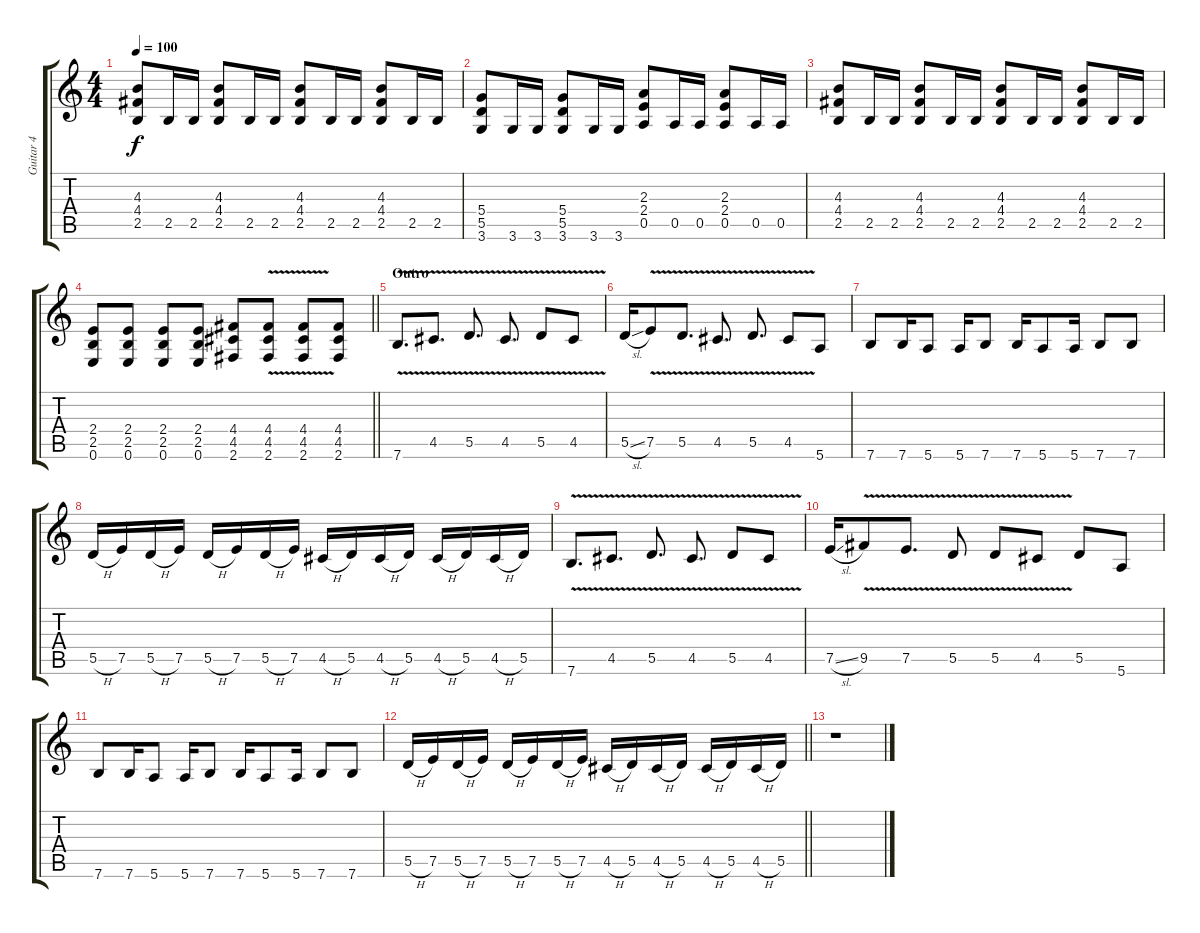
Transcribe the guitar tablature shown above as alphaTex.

\track ("Guitar 4" "Guitar 4") {instrument distortionguitar}
\staff {score tabs}
\tuning (E4 B3 G3 D3 A2 E2) {hide}
\ts (4 4)
\tempo 100
\clef g2
\ks c
(4.3 4.4 2.5).8{dy f} 2.5.16 2.5.16 (4.3 4.4 2.5).8 2.5.16 2.5.16 (4.3 4.4 2.5).8 2.5.16 2.5.16 (4.3 4.4 2.5).8 2.5.16 2.5.16 |
(5.4 5.5 3.6).8 3.6.16 3.6.16 (5.4 5.5 3.6).8 3.6.16 3.6.16 (2.3 2.4 0.5).8 0.5.16 0.5.16 (2.3 2.4 0.5).8 0.5.16 0.5.16 |
(4.3 4.4 2.5).8 2.5.16 2.5.16 (4.3 4.4 2.5).8 2.5.16 2.5.16 (4.3 4.4 2.5).8 2.5.16 2.5.16 (4.3 4.4 2.5).8 2.5.16 2.5.16 |
\barLineRight lightlight
(2.4 2.5 0.6).8 (2.4 2.5 0.6).8 (2.4 2.5 0.6).8 (2.4 2.5 0.6).8 (4.4 4.5 2.6).8 (4.4 4.5{v} 2.6).8 (4.4 4.5{v} 2.6).8 (4.4 4.5 2.6).8 |
\section ("" "Outro")
7.6{v}.8{d} 4.5{v}.8{d} 5.5{v}.8{d} 4.5{v}.8{d} 5.5{v}.8 4.5{v}.8 |
5.5{sl}.16 7.5{v}.8 5.5{v}.8{d} 4.5{v}.8{d} 5.5{v}.8{d} 4.5{v}.8 5.6.8 |
7.6.8 7.6.16 5.6.8 5.6.16 7.6.8 7.6.16 5.6.8 5.6.16 7.6.8 7.6.8 |
5.5{h}.16 7.5.16 5.5{h}.16 7.5.16 5.5{h}.16 7.5.16 5.5{h}.16 7.5.16 4.5{h}.16 5.5.16 4.5{h}.16 5.5.16 4.5{h}.16 5.5.16 4.5{h}.16 5.5.16 |
7.6{v}.8{d} 4.5{v}.8{d} 5.5{v}.8{d} 4.5{v}.8{d} 5.5{v}.8 4.5{v}.8 |
7.5{sl}.16 9.5{v}.8 7.5{v}.8{d} 5.5{v}.8 5.5{v}.8 4.5{v}.8 5.5.8 5.6.8 |
7.6.8 7.6.16 5.6.8 5.6.16 7.6.8 7.6.16 5.6.8 5.6.16 7.6.8 7.6.8 |
\barLineRight lightlight
5.5{h}.16 7.5.16 5.5{h}.16 7.5.16 5.5{h}.16 7.5.16 5.5{h}.16 7.5.16 4.5{h}.16 5.5.16 4.5{h}.16 5.5.16 4.5{h}.16 5.5.16 4.5{h}.16 5.5.16 |
r.1
